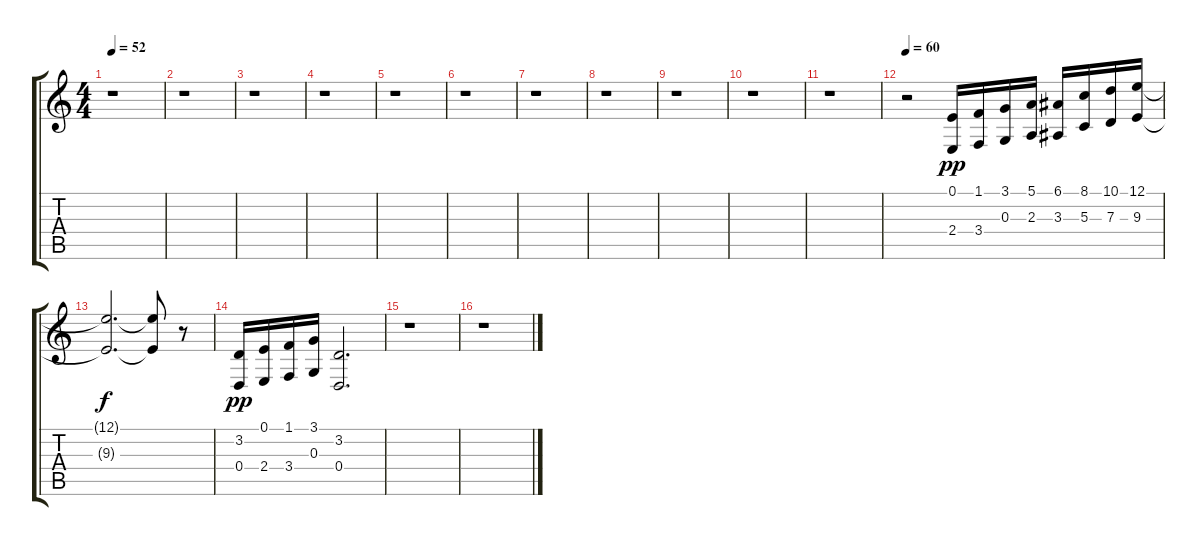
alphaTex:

\track "" {instrument celesta}
\staff {score tabs}
\tuning (E4 B3 G3 D3 A2 E2) {hide}
\ts (4 4)
\tempo 52
\clef g2
\ks c
r.1{dy f} |
r.1 |
r.1 |
r.1 |
r.1 |
r.1 |
r.1 |
r.1 |
r.1 |
r.1 |
r.1 |
\tempo 60
r.2 (0.1 2.4).16{dy pp} (1.1 3.4).16 (3.1 0.3).16 (5.1 2.3).16 (6.1 3.3).16 (8.1 5.3).16 (10.1 7.3).16 (12.1 9.3).16 |
(12.1{t} 9.3{t}).2{d dy f} (12.1{t} 9.3{t}).8 r.8 |
(3.2 0.4).16{dy pp} (0.1 2.4).16 (1.1 3.4).16 (3.1 0.3).16 (3.2 0.4).2{d} |
r.1 |
r.1
